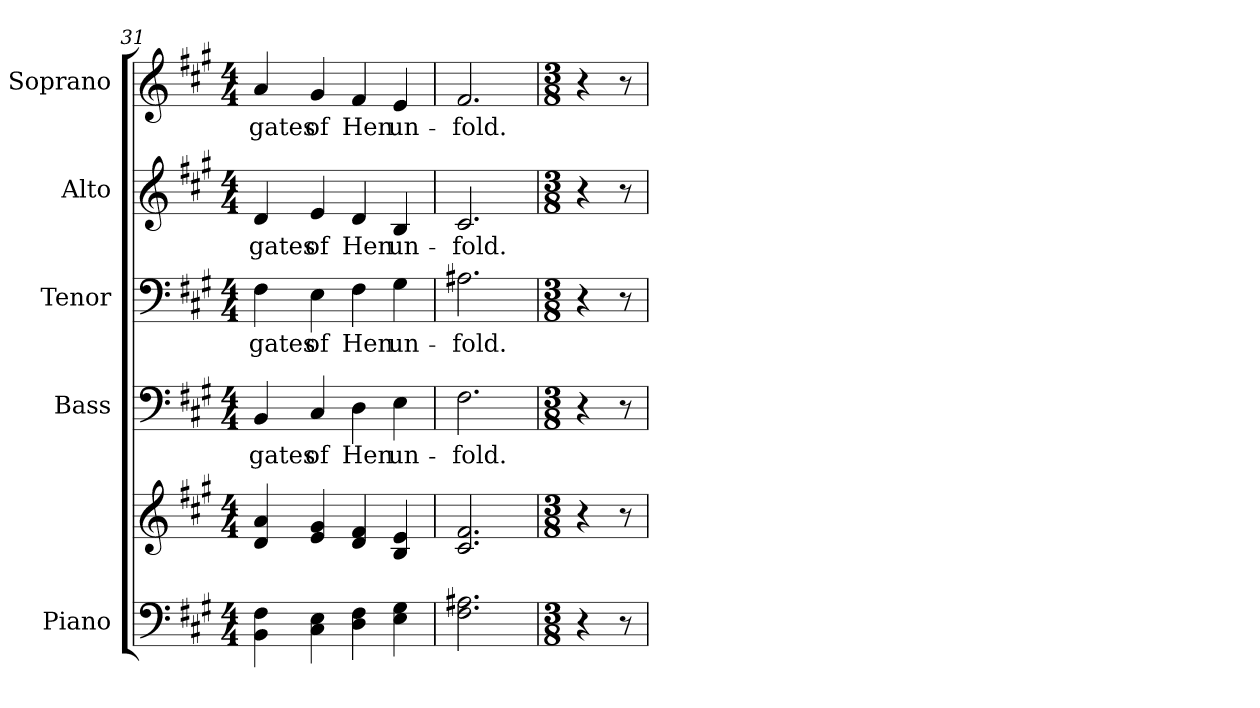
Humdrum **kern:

**kern	**kern	**kern	**text	**kern	**text	**kern	**text	**kern	**text
*part5	*part5	*part4	*part4	*part3	*part3	*part2	*part2	*part1	*part1
*staff6	*staff5	*staff4	*staff4	*staff3	*staff3	*staff2	*staff2	*staff1	*staff1
*I"Piano	*	*I"Bass	*	*I"Tenor	*	*I"Alto	*	*I"Soprano	*
*I'Pno.	*	*I'B.	*	*I'T.	*	*I'A.	*	*I'S.	*
*clefF4	*clefG2	*clefF4	*	*clefF4	*	*clefG2	*	*clefG2	*
*k[f#c#g#]	*k[f#c#g#]	*k[f#c#g#]	*	*k[f#c#g#]	*	*k[f#c#g#]	*	*k[f#c#g#]	*
*A:	*A:	*A:	*	*A:	*	*A:	*	*A:	*
*M4/4	*M4/4	*M4/4	*	*M4/4	*	*M4/4	*	*M4/4	*
=31	=31	=31	=31	=31	=31	=31	=31	=31	=31
!	!	!	!LO:LY:b:color=#000000	!	!	!	!	!	!
!	!	!	!	!	!LO:LY:b:color=#000000	!	!	!	!
!	!	!	!	!	!	!	!LO:LY:b:color=#000000	!	!
!	!	!	!	!	!	!	!	!	!LO:LY:b:color=#000000
4BBi\ 4F#i	4di/ 4ai	4BBi/	gates	4F#i\	gates	4di/	gates	4ai/	gates
!	!	!	!LO:LY:b:color=#000000	!	!	!	!	!	!
!	!	!	!	!	!LO:LY:b:color=#000000	!	!	!	!
!	!	!	!	!	!	!	!LO:LY:b:color=#000000	!	!
!	!	!	!	!	!	!	!	!	!LO:LY:b:color=#000000
4C#i\ 4Ei	4ei/ 4g#i	4C#i/	of	4Ei\	of	4ei/	of	4g#i/	of
!	!	!	!LO:LY:b:color=#000000	!	!	!	!	!	!
!	!	!	!	!	!LO:LY:b:color=#000000	!	!	!	!
!	!	!	!	!	!	!	!LO:LY:b:color=#000000	!	!
!	!	!	!	!	!	!	!	!	!LO:LY:b:color=#000000
4Di\ 4F#i	4di/ 4f#i	4Di\	Hen	4F#i\	Hen	4di/	Hen	4f#i/	Hen
!	!	!	!LO:LY:b:color=#000000	!	!	!	!	!	!
!	!	!	!	!	!LO:LY:b:color=#000000	!	!	!	!
!	!	!	!	!	!	!	!LO:LY:b:color=#000000	!	!
!	!	!	!	!	!	!	!	!	!LO:LY:b:color=#000000
4Ei\ 4G#i	4Bi/ 4ei	4Ei\	un-	4G#i\	un-	4Bi/	un-	4ei/	un-
=32	=32	=32	=32	=32	=32	=32	=32	=32	=32
!	!	!	!LO:LY:b:color=#000000	!	!	!	!	!	!
!	!	!	!	!	!LO:LY:b:color=#000000	!	!	!	!
!	!	!	!	!	!	!	!LO:LY:b:color=#000000	!	!
!	!	!	!	!	!	!	!	!	!LO:LY:b:color=#000000
2.F#i\ 2.A#Xi	2.c#i/ 2.f#i	2.F#i\	-fold.	2.A#Xi\	-fold.	2.c#i/	-fold.	2.f#i/	-fold.
!!LO:PB:g=z
=33	=33	=33	=33	=33	=33	=33	=33	=33	=33
*M3/8	*M3/8	*M3/8	*	*M3/8	*	*M3/8	*	*M3/8	*
4r	4r	4r	.	4r	.	4r	.	4r	.
8r	8r	8r	.	8r	.	8r	.	8r	.
=	=	=	=	=	=	=	=	=	=
*-	*-	*-	*-	*-	*-	*-	*-	*-	*-
